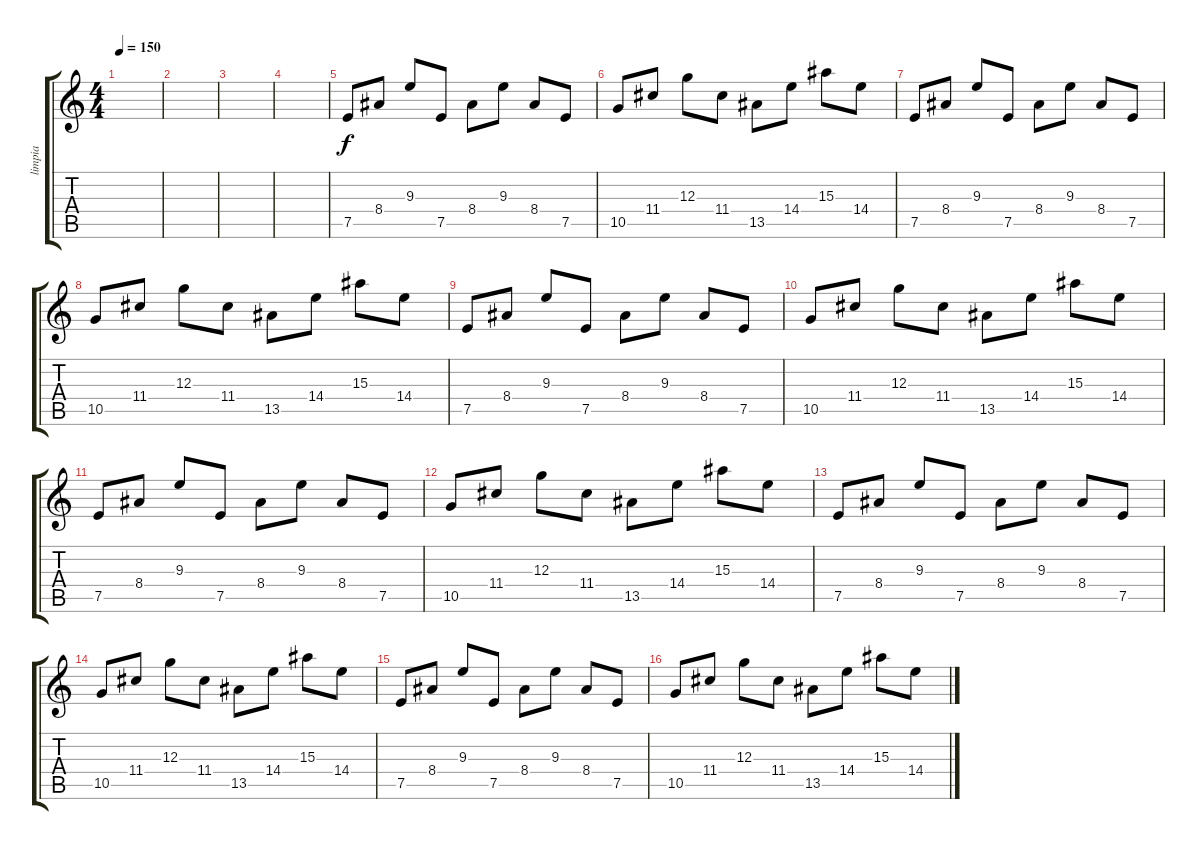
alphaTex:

\track ("limpia" "limpia") {instrument acousticguitarsteel}
\staff {score tabs}
\tuning (E4 B3 G3 D3 A2 E2) {hide}
\ts (4 4)
\tempo 150
\clef g2
\ks c
|
|
|
|
7.5.8 8.4.8 9.3.8 7.5.8 8.4.8 9.3.8 8.4.8 7.5.8 |
10.5.8 11.4.8 12.3.8 11.4.8 13.5.8 14.4.8 15.3.8 14.4.8 |
7.5.8 8.4.8 9.3.8 7.5.8 8.4.8 9.3.8 8.4.8 7.5.8 |
10.5.8 11.4.8 12.3.8 11.4.8 13.5.8 14.4.8 15.3.8 14.4.8 |
7.5.8 8.4.8 9.3.8 7.5.8 8.4.8 9.3.8 8.4.8 7.5.8 |
10.5.8 11.4.8 12.3.8 11.4.8 13.5.8 14.4.8 15.3.8 14.4.8 |
7.5.8 8.4.8 9.3.8 7.5.8 8.4.8 9.3.8 8.4.8 7.5.8 |
10.5.8 11.4.8 12.3.8 11.4.8 13.5.8 14.4.8 15.3.8 14.4.8 |
7.5.8 8.4.8 9.3.8 7.5.8 8.4.8 9.3.8 8.4.8 7.5.8 |
10.5.8 11.4.8 12.3.8 11.4.8 13.5.8 14.4.8 15.3.8 14.4.8 |
7.5.8 8.4.8 9.3.8 7.5.8 8.4.8 9.3.8 8.4.8 7.5.8 |
10.5.8 11.4.8 12.3.8 11.4.8 13.5.8 14.4.8 15.3.8 14.4.8
